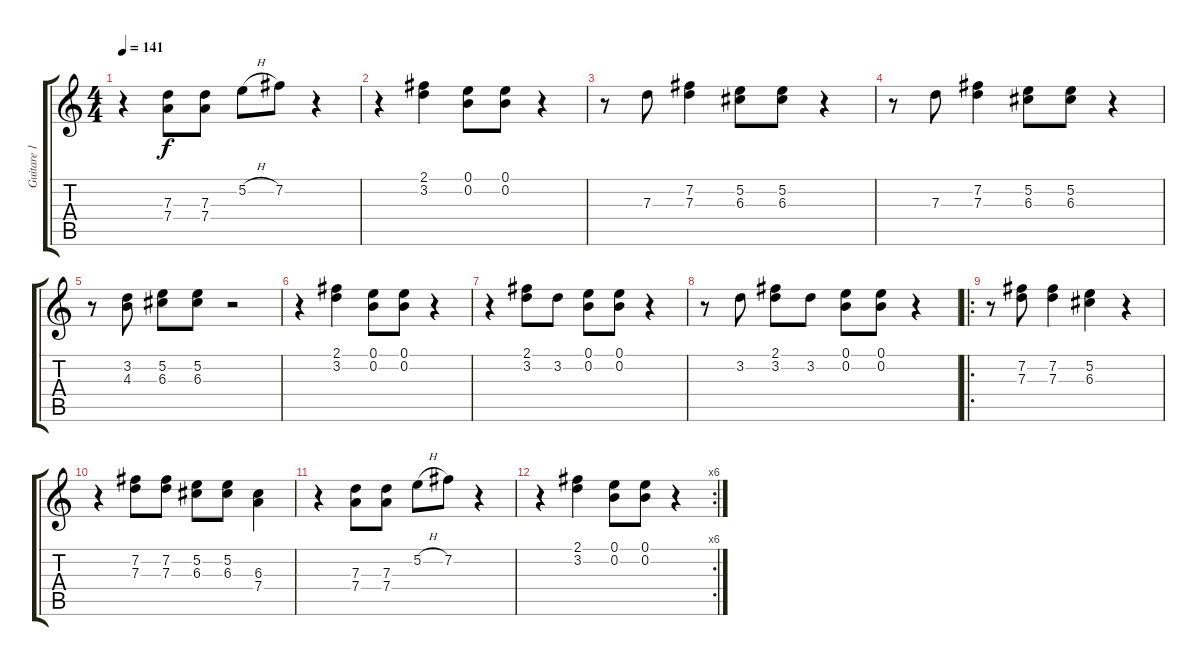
\track ("Guitare 1" "Guitare 1") {instrument overdrivenguitar}
\staff {score tabs}
\tuning (E4 B3 G3 D3 A2 E2) {hide}
\ts (4 4)
\tempo 141
\clef g2
\ks c
r.4{dy f} (7.3 7.4).8 (7.3 7.4).8 5.2{h}.8 7.2.8 r.4 |
r.4 (2.1 3.2).4 (0.1 0.2).8 (0.1 0.2).8 r.4 |
r.8 7.3.8 (7.2 7.3).4 (5.2 6.3).8 (5.2 6.3).8 r.4 |
r.8 7.3.8 (7.2 7.3).4 (5.2 6.3).8 (5.2 6.3).8 r.4 |
r.8 (3.2 4.3).8 (5.2 6.3).8 (5.2 6.3).8 r.2 |
r.4 (2.1 3.2).4 (0.1 0.2).8 (0.1 0.2).8 r.4 |
r.4 (2.1 3.2).8 3.2.8 (0.1 0.2).8 (0.1 0.2).8 r.4 |
r.8 3.2.8 (2.1 3.2).8 3.2.8 (0.1 0.2).8 (0.1 0.2).8 r.4 |
\ro
r.8 (7.2 7.3).8 (7.2 7.3).4 (5.2 6.3).4 r.4 |
r.4 (7.2 7.3).8 (7.2 7.3).8 (5.2 6.3).8 (5.2 6.3).8 (6.3 7.4).4 |
r.4 (7.3 7.4).8 (7.3 7.4).8 5.2{h}.8 7.2.8 r.4 |
\rc 6
r.4 (2.1 3.2).4 (0.1 0.2).8 (0.1 0.2).8 r.4
